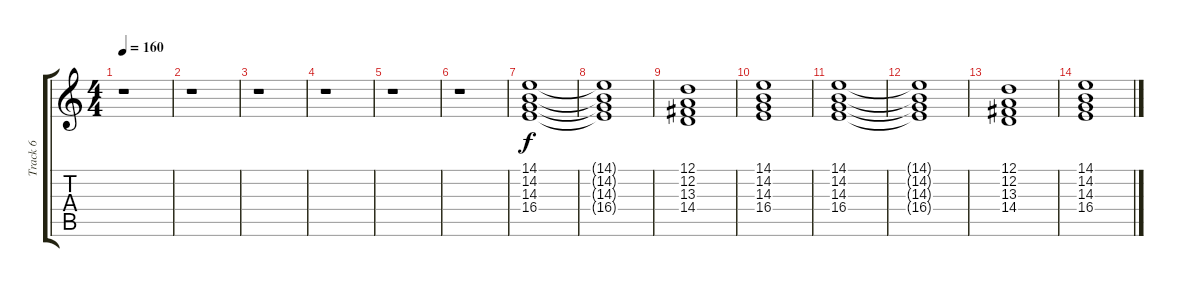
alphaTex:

\track ("Track 6" "Track 6") {instrument stringensemble1}
\staff {score tabs}
\tuning (D4 A3 F3 C3 G2 D2) {hide}
\ts (4 4)
\tempo 160
\clef g2
\ks c
r.1{dy f} |
r.1 |
r.1 |
r.1 |
r.1 |
r.1 |
(14.1 14.2 14.3 16.4).1 |
(14.1{t} 14.2{t} 14.3{t} 16.4{t}).1 |
(12.1 12.2 13.3 14.4).1 |
(14.1 14.2 14.3 16.4).1 |
(14.1 14.2 14.3 16.4).1 |
(14.1{t} 14.2{t} 14.3{t} 16.4{t}).1 |
(12.1 12.2 13.3 14.4).1 |
(14.1 14.2 14.3 16.4).1
